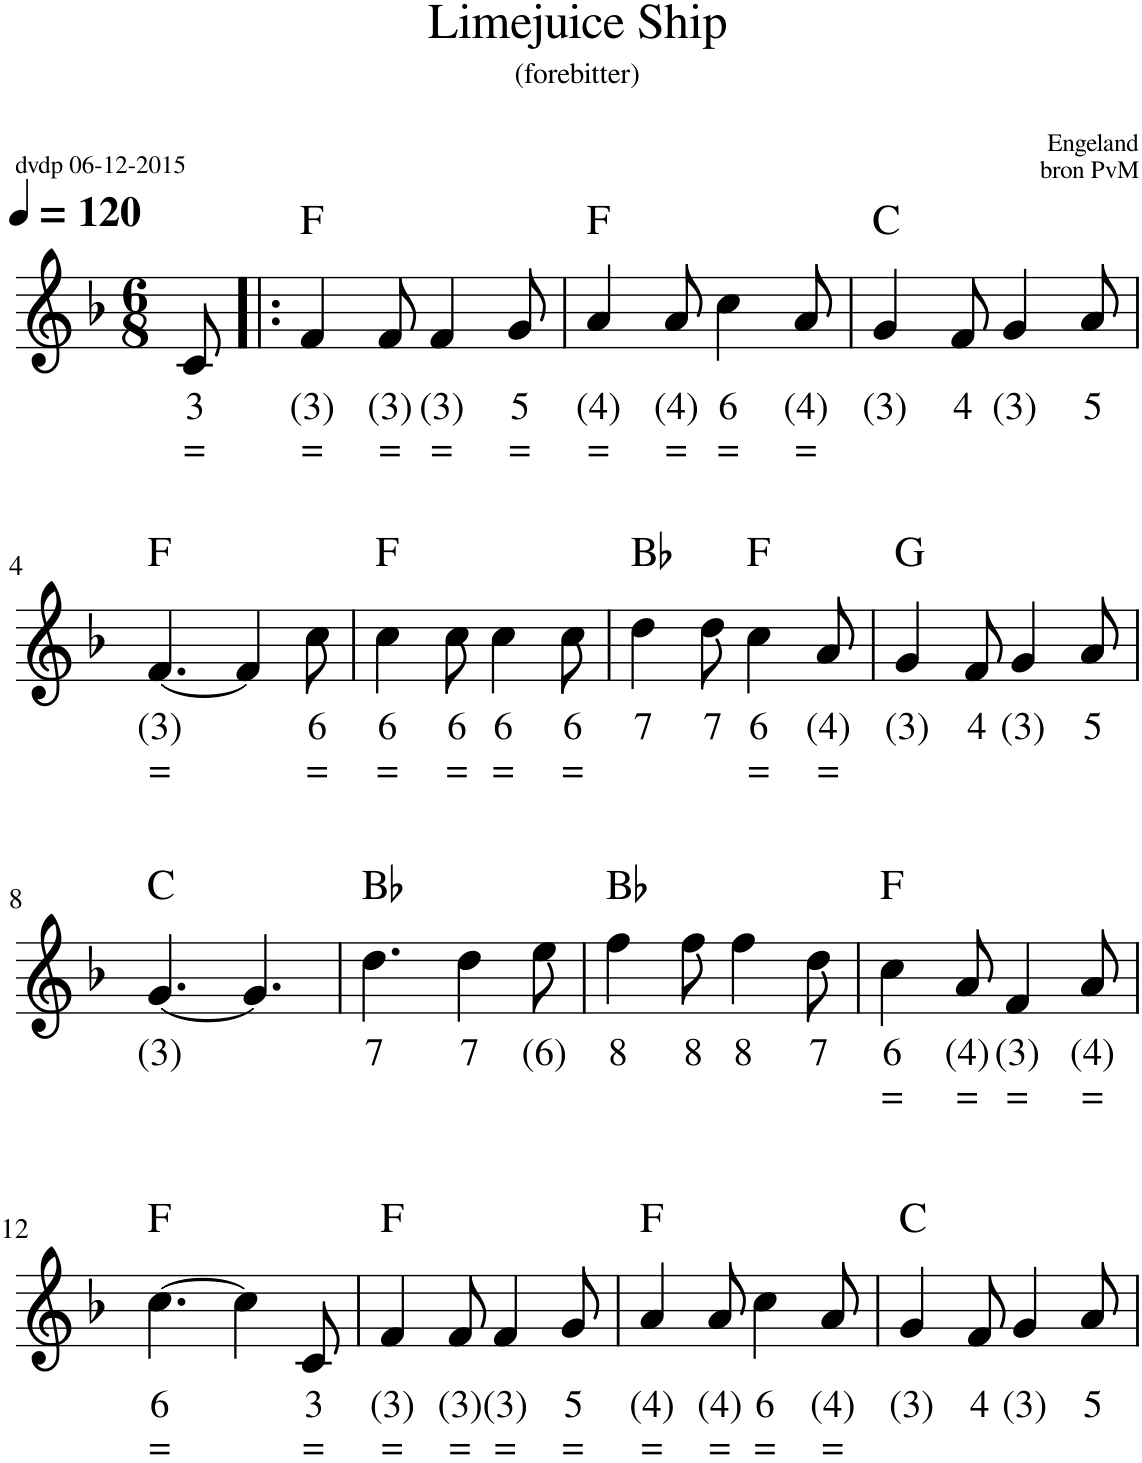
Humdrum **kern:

**kern	**text	**text	**harte
*part1	*part1	*part1	*part1
*staff1	*staff1	*staff1	*
*I"Stem	*	*	*
*I'Stem	*	*	*
*clefG2	*	*	*
*k[b-]	*	*	*
*M6/8	*	*	*
*MM120	*	*	*
=	=	=	=
!	!LO:LY:b	!LO:LY:b	!
8c/	3	=	.
=1!|:	=1!|:	=1!|:	=1!|:
!	!LO:LY:b	!LO:LY:b	!
4f/	(3)	=	F:maj
!	!LO:LY:b	!LO:LY:b	!
8f/	(3)	=	.
!	!LO:LY:b	!LO:LY:b	!
4f/	(3)	=	.
!	!LO:LY:b	!LO:LY:b	!
8g/	5	=	.
=2	=2	=2	=2
!	!LO:LY:b	!LO:LY:b	!
4a/	(4)	=	F:maj
!	!LO:LY:b	!LO:LY:b	!
8a/	(4)	=	.
!	!LO:LY:b	!LO:LY:b	!
4cc\	6	=	.
!	!LO:LY:b	!LO:LY:b	!
8a/	(4)	=	.
=3	=3	=3	=3
!	!LO:LY:b	!	!
4g/	(3)	.	C:maj
!	!LO:LY:b	!	!
8f/	4	.	.
!	!LO:LY:b	!	!
4g/	(3)	.	.
!	!LO:LY:b	!	!
8a/	5	.	.
!!LO:LB:g=z
=4	=4	=4	=4
!	!LO:LY:b	!LO:LY:b	!
[4.f/	(3)	=	F:maj
4f/]	.	.	.
!	!LO:LY:b	!LO:LY:b	!
8cc\	6	=	.
=5	=5	=5	=5
!	!LO:LY:b	!LO:LY:b	!
4cc\	6	=	F:maj
!	!LO:LY:b	!LO:LY:b	!
8cc\	6	=	.
!	!LO:LY:b	!LO:LY:b	!
4cc\	6	=	.
!	!LO:LY:b	!LO:LY:b	!
8cc\	6	=	.
=6	=6	=6	=6
!	!LO:LY:b	!	!
4dd\	7	.	Bb:maj
!	!LO:LY:b	!	!
8dd\	7	.	.
!	!LO:LY:b	!LO:LY:b	!
4cc\	6	=	F:maj
!	!LO:LY:b	!LO:LY:b	!
8a/	(4)	=	.
=7	=7	=7	=7
!	!LO:LY:b	!	!
4g/	(3)	.	G:maj
!	!LO:LY:b	!	!
8f/	4	.	.
!	!LO:LY:b	!	!
4g/	(3)	.	.
!	!LO:LY:b	!	!
8a/	5	.	.
!!LO:LB:g=z
=8	=8	=8	=8
!	!LO:LY:b	!	!
[4.g/	(3)	.	C:maj
4.g/]	.	.	.
=9	=9	=9	=9
!	!LO:LY:b	!	!
4.dd\	7	.	Bb:maj
!	!LO:LY:b	!	!
4dd\	7	.	.
!	!LO:LY:b	!	!
8ee\	(6)	.	.
=10	=10	=10	=10
!	!LO:LY:b	!	!
4ff\	8	.	Bb:maj
!	!LO:LY:b	!	!
8ff\	8	.	.
!	!LO:LY:b	!	!
4ff\	8	.	.
!	!LO:LY:b	!	!
8dd\	7	.	.
=11	=11	=11	=11
!	!LO:LY:b	!LO:LY:b	!
4cc\	6	=	F:maj
!	!LO:LY:b	!LO:LY:b	!
8a/	(4)	=	.
!	!LO:LY:b	!LO:LY:b	!
4f/	(3)	=	.
!	!LO:LY:b	!LO:LY:b	!
8a/	(4)	=	.
!!LO:LB:g=z
=12	=12	=12	=12
!	!LO:LY:b	!LO:LY:b	!
[4.cc\	6	=	F:maj
4cc\]	.	.	.
!	!LO:LY:b	!LO:LY:b	!
8c/	3	=	.
=13	=13	=13	=13
!	!LO:LY:b	!LO:LY:b	!
4f/	(3)	=	F:maj
!	!LO:LY:b	!LO:LY:b	!
8f/	(3)	=	.
!	!LO:LY:b	!LO:LY:b	!
4f/	(3)	=	.
!	!LO:LY:b	!LO:LY:b	!
8g/	5	=	.
=14	=14	=14	=14
!	!LO:LY:b	!LO:LY:b	!
4a/	(4)	=	F:maj
!	!LO:LY:b	!LO:LY:b	!
8a/	(4)	=	.
!	!LO:LY:b	!LO:LY:b	!
4cc\	6	=	.
!	!LO:LY:b	!LO:LY:b	!
8a/	(4)	=	.
=15	=15	=15	=15
!	!LO:LY:b	!	!
4g/	(3)	.	C:maj
!	!LO:LY:b	!	!
8f/	4	.	.
!	!LO:LY:b	!	!
4g/	(3)	.	.
!	!LO:LY:b	!	!
8a/	5	.	.
=	=	=	=
*-	*-	*-	*-
